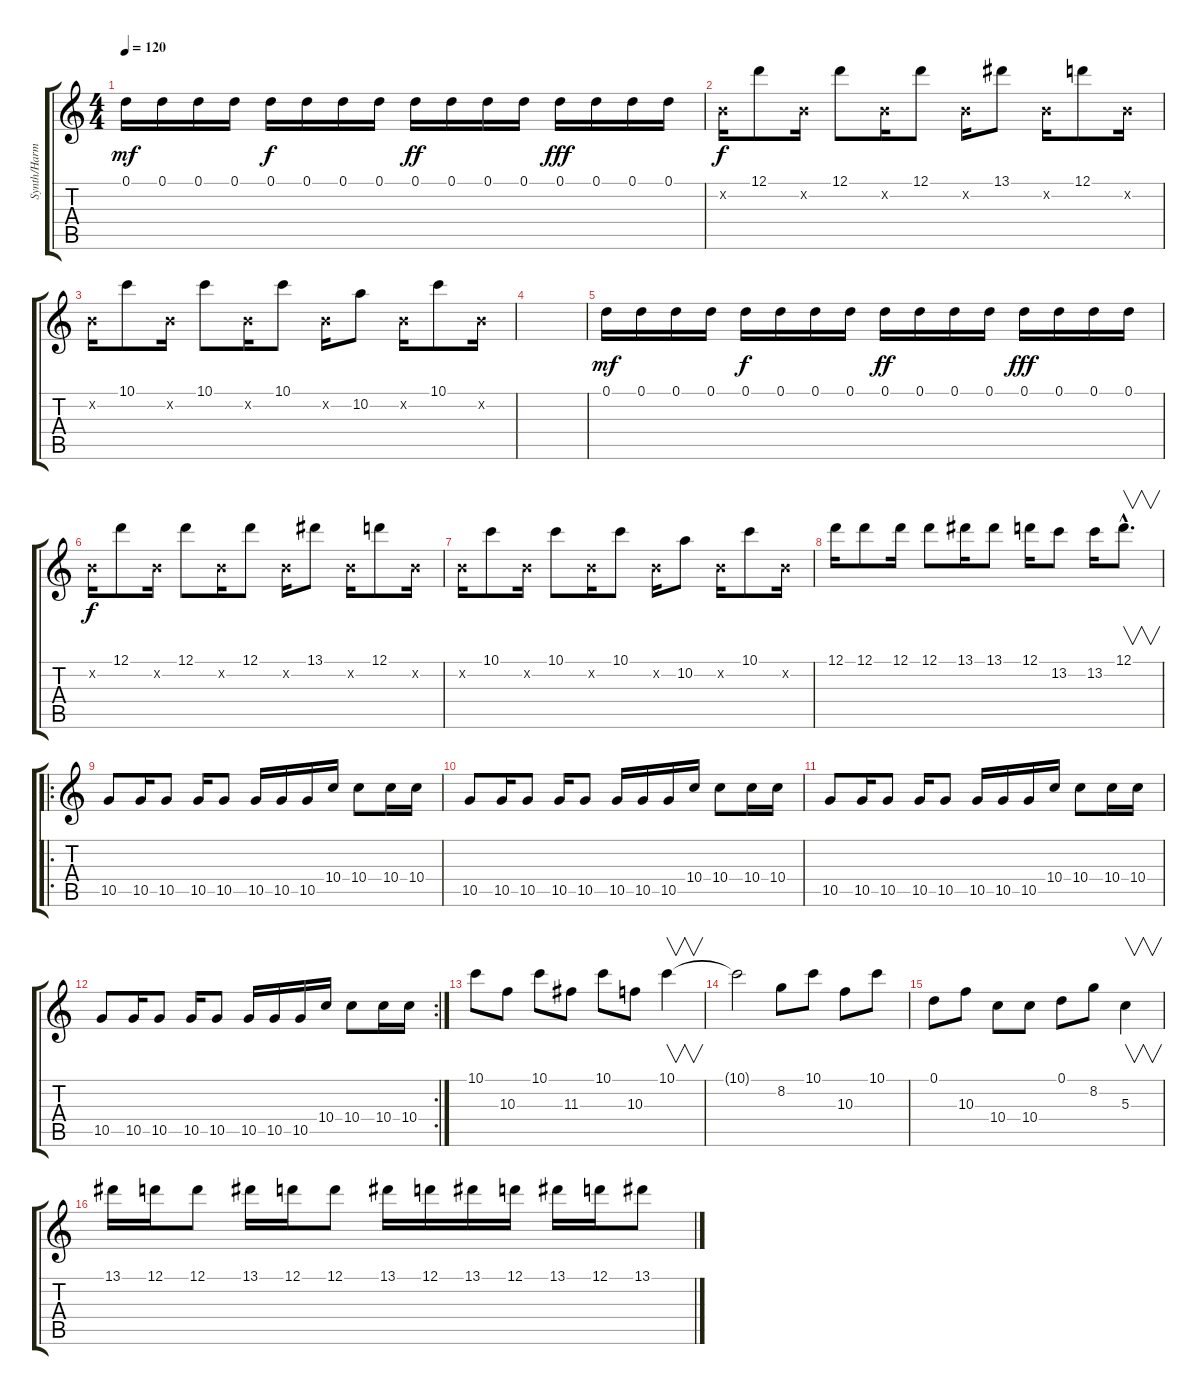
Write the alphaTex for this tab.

\track ("Synth/Harm" "Synth/Harm") {instrument synthbass1}
\staff {score tabs}
\tuning (D4 B3 G3 D3 A2 D2) {hide}
\ts (4 4)
\tempo 120
\clef g2
\ks c
0.1.16{dy mf} 0.1.16 0.1.16 0.1.16 0.1.16{dy f} 0.1.16 0.1.16 0.1.16 0.1.16{dy ff} 0.1.16 0.1.16 0.1.16 0.1.16{dy fff} 0.1.16 0.1.16 0.1.16 |
0.2{x}.16{dy f} 12.1.8 0.2{x}.16 12.1.8 0.2{x}.16 12.1.8 0.2{x}.16 13.1.8 0.2{x}.16 12.1.8 0.2{x}.16 |
0.2{x}.16 10.1.8 0.2{x}.16 10.1.8 0.2{x}.16 10.1.8 0.2{x}.16 10.2.8 0.2{x}.16 10.1.8 0.2{x}.16 |
|
0.1.16{dy mf} 0.1.16 0.1.16 0.1.16 0.1.16{dy f} 0.1.16 0.1.16 0.1.16 0.1.16{dy ff} 0.1.16 0.1.16 0.1.16 0.1.16{dy fff} 0.1.16 0.1.16 0.1.16 |
0.2{x}.16{dy f} 12.1.8 0.2{x}.16 12.1.8 0.2{x}.16 12.1.8 0.2{x}.16 13.1.8 0.2{x}.16 12.1.8 0.2{x}.16 |
0.2{x}.16 10.1.8 0.2{x}.16 10.1.8 0.2{x}.16 10.1.8 0.2{x}.16 10.2.8 0.2{x}.16 10.1.8 0.2{x}.16 |
12.1.16 12.1.8 12.1.16 12.1.8 13.1.16 13.1.8 12.1.16 13.2.8 13.2.16 12.1{hac}.8{v d} |
\ro
10.5.8 10.5.16 10.5.8 10.5.16 10.5.8 10.5.16 10.5.16 10.5.16 10.4.16 10.4.8 10.4.16 10.4.16 |
10.5.8 10.5.16 10.5.8 10.5.16 10.5.8 10.5.16 10.5.16 10.5.16 10.4.16 10.4.8 10.4.16 10.4.16 |
10.5.8 10.5.16 10.5.8 10.5.16 10.5.8 10.5.16 10.5.16 10.5.16 10.4.16 10.4.8 10.4.16 10.4.16 |
\rc 2
10.5.8 10.5.16 10.5.8 10.5.16 10.5.8 10.5.16 10.5.16 10.5.16 10.4.16 10.4.8 10.4.16 10.4.16 |
10.1.8 10.3.8 10.1.8 11.3.8 10.1.8 10.3.8 10.1.4{v} |
10.1{t}.2 8.2.8 10.1.8 10.3.8 10.1.8 |
0.1.8 10.3.8 10.4.8 10.4.8 0.1.8 8.2.8 5.3.4{v} |
13.1.16 12.1.16 12.1.8 13.1.16 12.1.16 12.1.8 13.1.16 12.1.16 13.1.16 12.1.16 13.1.16 12.1.16 13.1.8
